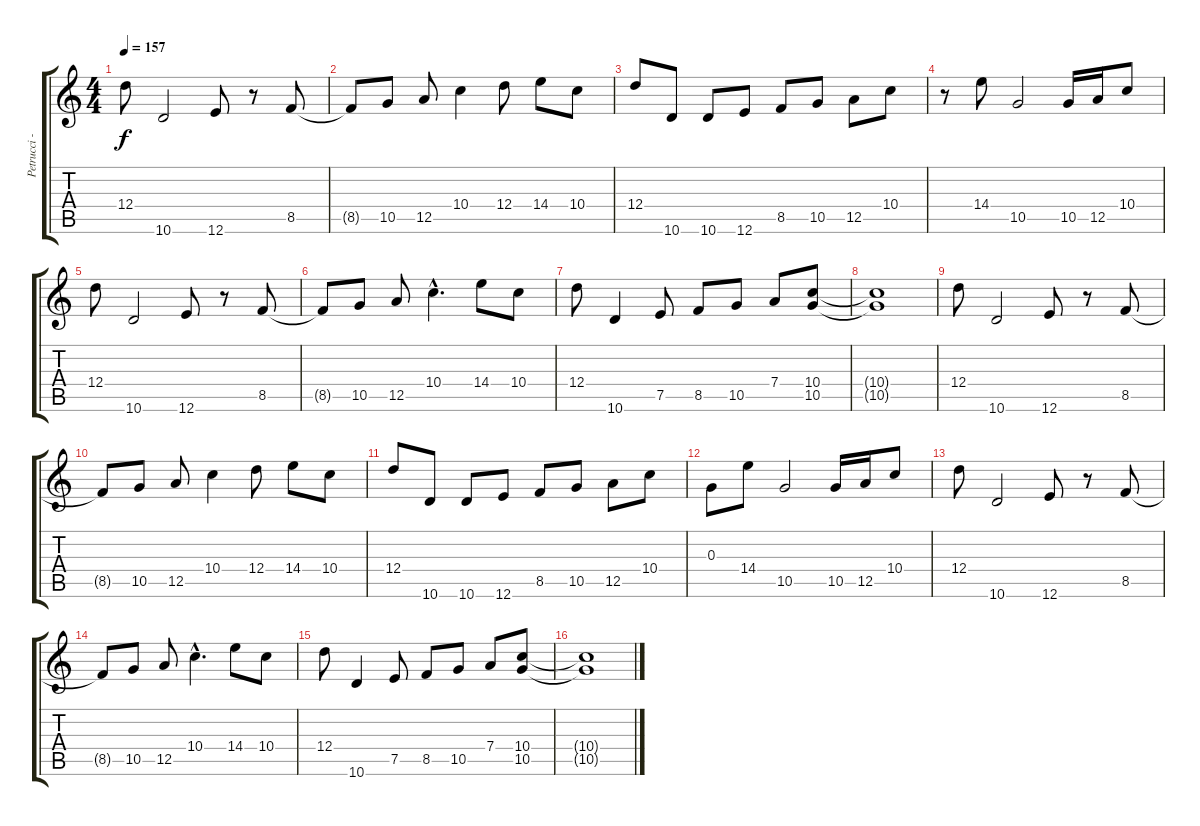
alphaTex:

\track ("Petrucci - Overdriven Guitar" "Petrucci -") {instrument distortionguitar}
\staff {score tabs}
\tuning (E4 B3 G3 D3 A2 E2) {hide}
\ts (4 4)
\tempo 157
\clef g2
\ks c
12.4.8{dy f} 10.6.2 12.6.8 r.8 8.5.8 |
8.5{t}.8 10.5.8 12.5.8 10.4.4 12.4.8 14.4.8 10.4.8 |
12.4.8 10.6.8 10.6.8 12.6.8 8.5.8 10.5.8 12.5.8 10.4.8 |
r.8 14.4.8 10.5.2 10.5.16 12.5.16 10.4.8 |
12.4.8 10.6.2 12.6.8 r.8 8.5.8 |
8.5{t}.8 10.5.8 12.5.8 10.4{hac}.4{d} 14.4.8 10.4.8 |
12.4.8 10.6.4 7.5.8 8.5.8 10.5.8 7.4.8 (10.4 10.5).8 |
(10.4{t} 10.5{t}).1 |
12.4.8{volume 10} 10.6.2 12.6.8 r.8 8.5.8 |
8.5{t}.8 10.5.8 12.5.8 10.4.4 12.4.8 14.4.8 10.4.8 |
12.4.8 10.6.8 10.6.8 12.6.8 8.5.8 10.5.8 12.5.8 10.4.8 |
0.3.8 14.4.8 10.5.2 10.5.16 12.5.16 10.4.8 |
12.4.8 10.6.2 12.6.8 r.8 8.5.8 |
8.5{t}.8 10.5.8 12.5.8 10.4{hac}.4{d} 14.4.8 10.4.8 |
12.4.8 10.6.4 7.5.8 8.5.8 10.5.8 7.4.8 (10.4 10.5).8 |
(10.4{t} 10.5{t}).1
